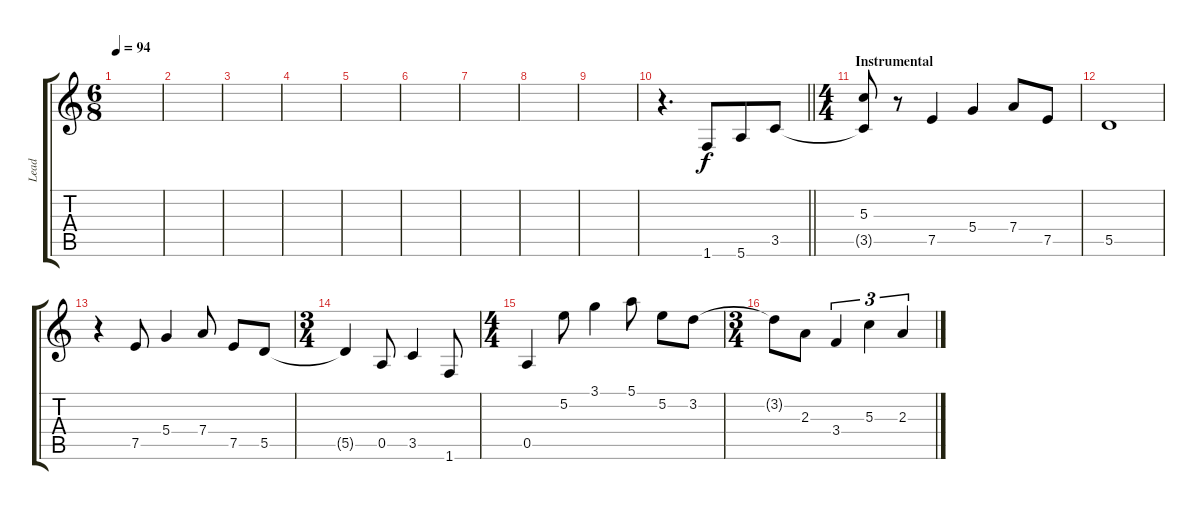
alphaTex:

\track ("Lead" "Lead") {instrument distortionguitar}
\staff {score tabs}
\tuning (E4 B3 G3 D3 A2 E2) {hide}
\ts (6 8)
\tempo 94
\clef g2
\ks c
|
|
|
|
|
|
|
|
|
\barLineRight lightlight
r.4{d} 1.6.8 5.6.8 3.5.8 |
\ts (4 4)
\section ("" "Instrumental")
(5.3 3.5{t}).8 r.8 7.5.4 5.4.4 7.4.8 7.5.8 |
5.5.1 |
r.4 7.5.8 5.4.4 7.4.8 7.5.8 5.5.8 |
\ts (3 4)
5.5{t}.4 0.5.8 3.5.4 1.6.8 |
\ts (4 4)
0.5.4 5.2.8 3.1.4 5.1.8 5.2.8 3.2.8 |
\ts (3 4)
3.2{t}.8 2.3.8 3.4.4{tu (3 2)} 5.3.4{tu (3 2)} 2.3.4{tu (3 2)}
